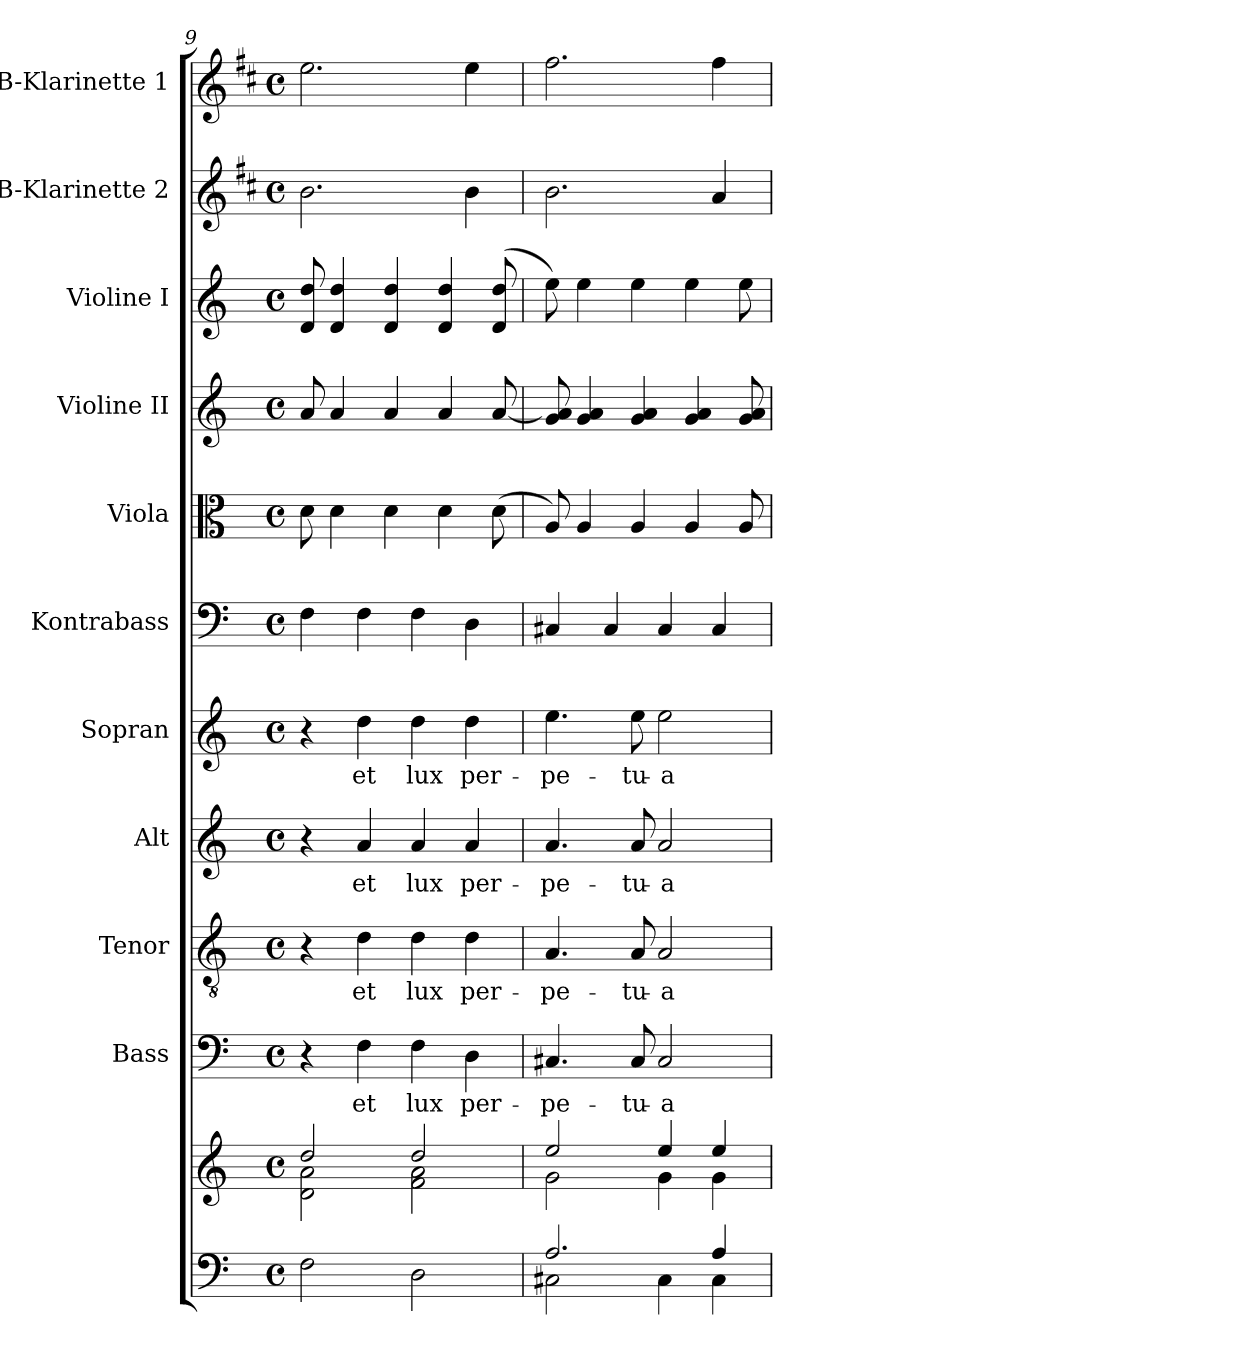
**kern	**kern	**kern	**text	**kern	**text	**kern	**text	**kern	**text	**kern	**kern	**kern	**kern	**kern	**kern
*part11	*part11	*part10	*part10	*part9	*part9	*part8	*part8	*part7	*part7	*part6	*part5	*part4	*part3	*part2	*part1
*staff12	*staff11	*staff10	*staff10	*staff9	*staff9	*staff8	*staff8	*staff7	*staff7	*staff6	*staff5	*staff4	*staff3	*staff2	*staff1
*	*	*I"Bass	*	*I"Tenor	*	*I"Alt	*	*I"Sopran	*	*I"Kontrabass	*I"Viola	*I"Violine II	*I"Violine I	*I"B-Klarinette 2	*I"B-Klarinette 1
*	*	*I'B.	*	*I'T.	*	*I'A.	*	*I'S.	*	*I'Kb.	*I'Vla.	*I'Vl. II	*I'Vl. I	*I'B Kl. 2	*I'B Kl. 1
*clefF4	*clefG2	*clefF4	*	*clefGv2	*	*clefG2	*	*clefG2	*	*clefF4	*clefC3	*clefG2	*clefG2	*clefG2	*clefG2
*	*	*	*	*	*	*	*	*	*	*ITrd7c12	*	*	*	*ITrd1c2	*ITrd1c2
*k[]	*k[]	*k[]	*	*k[]	*	*k[]	*	*k[]	*	*k[]	*k[]	*k[]	*k[]	*k[]	*k[]
*C:	*C:	*C:	*	*C:	*	*C:	*	*C:	*	*C:	*C:	*C:	*C:	*C:	*C:
*M4/4	*M4/4	*M4/4	*	*M4/4	*	*M4/4	*	*M4/4	*	*M4/4	*M4/4	*M4/4	*M4/4	*M4/4	*M4/4
*met(c)	*met(c)	*met(c)	*	*met(c)	*	*met(c)	*	*met(c)	*	*met(c)	*met(c)	*met(c)	*met(c)	*met(c)	*met(c)
=9	=9	=9	=9	=9	=9	=9	=9	=9	=9	=9	=9	=9	=9	=9	=9
*	*^	*	*	*	*	*	*	*	*	*	*	*	*	*	*
2F\	2dd/	2d\ 2a\	4r	.	4r	.	4r	.	4r	.	4FF\	8d\	8a/	8d/ 8dd/	2.a\	2.dd\
.	.	.	.	.	.	.	.	.	.	.	.	4d\	4a/	4d/ 4dd/	.	.
!	!	!	!	!LO:LY:b	!	!LO:LY:b	!	!LO:LY:b	!	!LO:LY:b	!	!	!	!	!	!
.	.	.	4F\	et	4d\	et	4a/	et	4dd\	et	4FF\	.	.	.	.	.
.	.	.	.	.	.	.	.	.	.	.	.	4d\	4a/	4d/ 4dd/	.	.
!	!	!	!	!LO:LY:b	!	!LO:LY:b	!	!LO:LY:b	!	!LO:LY:b	!	!	!	!	!	!
2D\	2dd/	2f\ 2a\	4F\	lux	4d\	lux	4a/	lux	4dd\	lux	4FF\	.	.	.	.	.
.	.	.	.	.	.	.	.	.	.	.	.	4d\	4a/	4d/ 4dd/	.	.
!	!	!	!	!LO:LY:b	!	!LO:LY:b	!	!LO:LY:b	!	!LO:LY:b	!	!	!	!	!	!
.	.	.	4D\	per-	4d\	per-	4a/	per-	4dd\	per-	4DD\	.	.	.	4a\	4dd\
.	.	.	.	.	.	.	.	.	.	.	.	(>8d\	[>8a/	(8d/ 8dd/	.	.
=10	=10	=10	=10	=10	=10	=10	=10	=10	=10	=10	=10	=10	=10	=10	=10	=10
*^	*	*	*	*	*	*	*	*	*	*	*	*	*	*	*	*
!	!	!	!	!	!LO:LY:b	!	!LO:LY:b	!	!LO:LY:b	!	!LO:LY:b	!	!	!	!	!	!
2.A/	2C#X\	2ee/	2g\	4.C#X/	-pe-	4.A/	-pe-	4.a/	-pe-	4.ee\	-pe-	4CC#X/	8A/)	8g/ 8a/]	8ee\)	2.a\	2.ee\
.	.	.	.	.	.	.	.	.	.	.	.	.	4A/	4g/ 4a/	4ee\	.	.
.	.	.	.	.	.	.	.	.	.	.	.	4CC#/	.	.	.	.	.
!	!	!	!	!	!LO:LY:b	!	!LO:LY:b	!	!LO:LY:b	!	!LO:LY:b	!	!	!	!	!	!
.	.	.	.	8C#/	-tu-	8A/	-tu-	8a/	-tu-	8ee\	-tu-	.	4A/	4g/ 4a/	4ee\	.	.
!	!	!	!	!	!LO:LY:b	!	!LO:LY:b	!	!LO:LY:b	!	!LO:LY:b	!	!	!	!	!	!
.	4C#\	4ee/	4g\	2C#/	-a	2A/	-a	2a/	-a	2ee\	-a	4CC#/	.	.	.	.	.
.	.	.	.	.	.	.	.	.	.	.	.	.	4A/	4g/ 4a/	4ee\	.	.
4A/	4C#\	4ee/	4g\	.	.	.	.	.	.	.	.	4CC#/	.	.	.	4g/	4ee\
.	.	.	.	.	.	.	.	.	.	.	.	.	8A/	8g/ 8a/	8ee\	.	.
*v	*v	*	*	*	*	*	*	*	*	*	*	*	*	*	*	*	*
*	*v	*v	*	*	*	*	*	*	*	*	*	*	*	*	*	*
=	=	=	=	=	=	=	=	=	=	=	=	=	=	=	=
*-	*-	*-	*-	*-	*-	*-	*-	*-	*-	*-	*-	*-	*-	*-	*-
